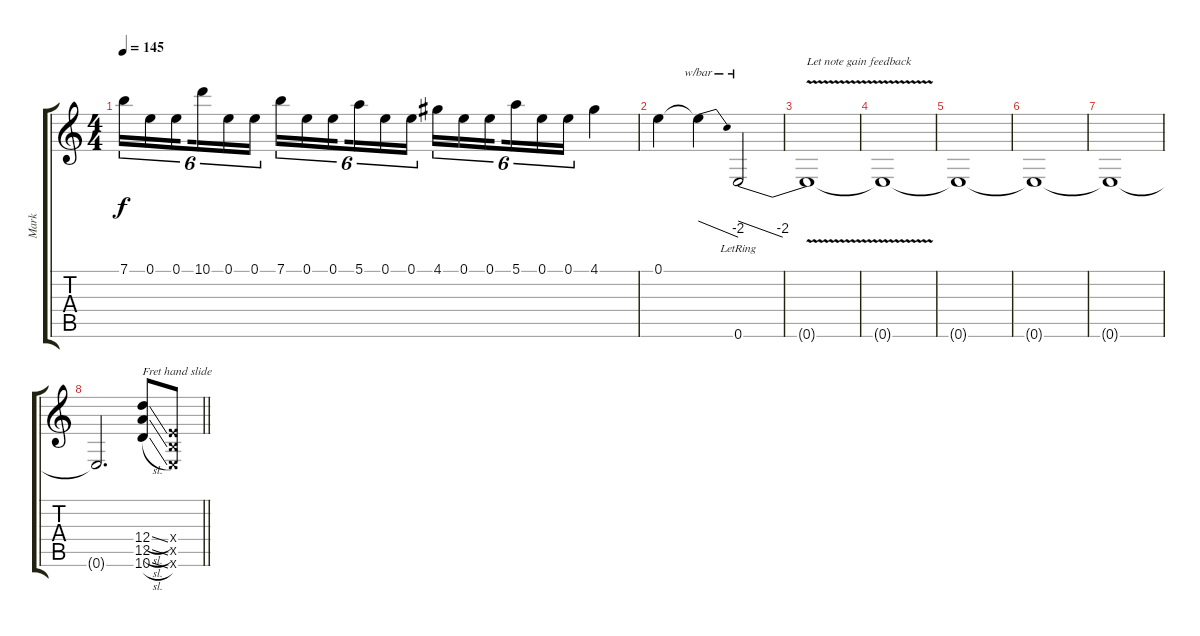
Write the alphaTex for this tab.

\track ("Mark" "Mark") {instrument distortionguitar}
\staff {score tabs}
\tuning (E4 B3 G3 D3 A2 E2) {hide}
\ts (4 4)
\tempo 145
\clef g2
\ks c
7.1.16{tu (6 4) dy f} 0.1.16{tu (6 4)} 0.1.16{tu (6 4) beam splitsecondary} 10.1.16{tu (6 4)} 0.1.16{tu (6 4)} 0.1.16{tu (6 4)} 7.1.16{tu (6 4)} 0.1.16{tu (6 4)} 0.1.16{tu (6 4) beam splitsecondary} 5.1.16{tu (6 4)} 0.1.16{tu (6 4)} 0.1.16{tu (6 4)} 4.1.16{tu (6 4)} 0.1.16{tu (6 4)} 0.1.16{tu (6 4) beam splitsecondary} 5.1.16{tu (6 4)} 0.1.16{tu (6 4)} 0.1.16{tu (6 4)} 4.1.4 |
0.1.4 0.1{t}.4{tbe (dive default 0 0 60 -8)} 0.6{lr}.2{tbe (dive default 0 0 60 -8)} |
0.6{v t}.1{txt "Let note gain feedback"} |
0.6{t}.1 |
0.6{t}.1 |
0.6{t}.1 |
0.6{t}.1 |
\barLineRight lightlight
0.6{t}.2{d} (12.4{sl} 12.5{sl} 10.6{sl}).8{txt "Fret hand slide"} (2.4{x} 2.5{x} 0.6{x}).8
